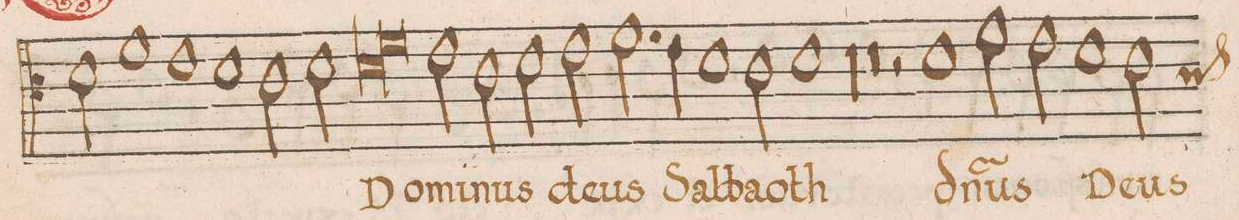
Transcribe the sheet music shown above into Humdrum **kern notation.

**kern	**text
*I"CANTVS	*
*clefC4	*
*k[]	*
*met(C|)	*
*M2/1	*
2d\	.
1f\	.
=12-	=12-
1e	.
1d\	.
=13-	=13-
2c\	.
2d\	.
*lig	*
1d\	Do-
=14-	=14-
1f	.
*Xlig	*
2e\	-mi-
=15-	=15-
2c\	-nus
2d\	.
2e\	de-
2.f\	-us
=16-	=16-
4e\	Sab-
1d	-ba-
2c\	-oth
=17-	=17-
1d	.
00r	.
=18-	=18-
=19-	=19-
0r	.
=20-	=20-
2r	.
1d\	d(o-
=21-	=21-
2f\	-mi)-
2e\	-nus
1d\	De-
=22-	=22-
2c\	-us
*custos:B	*
*-	*-
